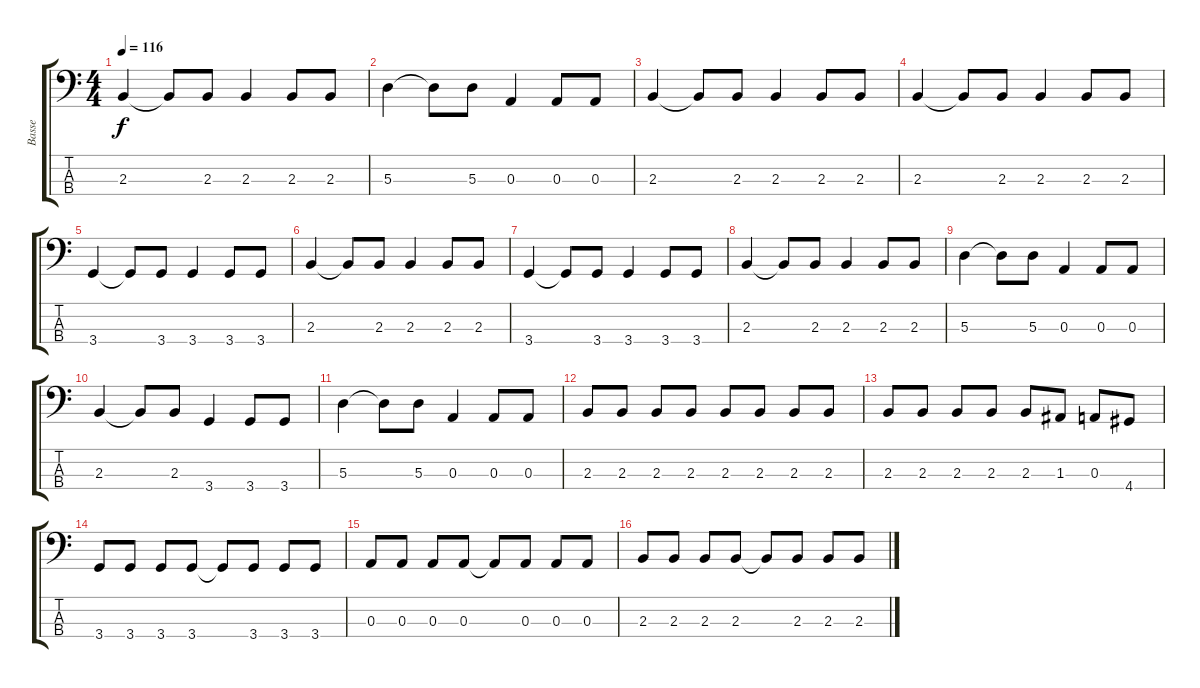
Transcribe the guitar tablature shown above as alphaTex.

\track ("Basse" "Basse") {instrument electricbassfinger}
\staff {score tabs}
\tuning (G2 D2 A1 E1) {hide}
\ts (4 4)
\tempo 116
\clef f4
\ks c
2.3.4{dy f} 2.3{t}.8 2.3.8 2.3.4 2.3.8 2.3.8 |
5.3.4 5.3{t}.8 5.3.8 0.3.4 0.3.8 0.3.8 |
2.3.4 2.3{t}.8 2.3.8 2.3.4 2.3.8 2.3.8 |
2.3.4 2.3{t}.8 2.3.8 2.3.4 2.3.8 2.3.8 |
3.4.4 3.4{t}.8 3.4.8 3.4.4 3.4.8 3.4.8 |
2.3.4 2.3{t}.8 2.3.8 2.3.4 2.3.8 2.3.8 |
3.4.4 3.4{t}.8 3.4.8 3.4.4 3.4.8 3.4.8 |
2.3.4 2.3{t}.8 2.3.8 2.3.4 2.3.8 2.3.8 |
5.3.4 5.3{t}.8 5.3.8 0.3.4 0.3.8 0.3.8 |
2.3.4 2.3{t}.8 2.3.8 3.4.4 3.4.8 3.4.8 |
5.3.4 5.3{t}.8 5.3.8 0.3.4 0.3.8 0.3.8 |
2.3.8 2.3.8 2.3.8 2.3.8 2.3.8 2.3.8 2.3.8 2.3.8 |
2.3.8 2.3.8 2.3.8 2.3.8 2.3.8 1.3.8 0.3.8 4.4.8 |
3.4.8 3.4.8 3.4.8 3.4.8 3.4{t}.8 3.4.8 3.4.8 3.4.8 |
0.3.8 0.3.8 0.3.8 0.3.8 0.3{t}.8 0.3.8 0.3.8 0.3.8 |
2.3.8 2.3.8 2.3.8 2.3.8 2.3{t}.8 2.3.8 2.3.8 2.3.8
